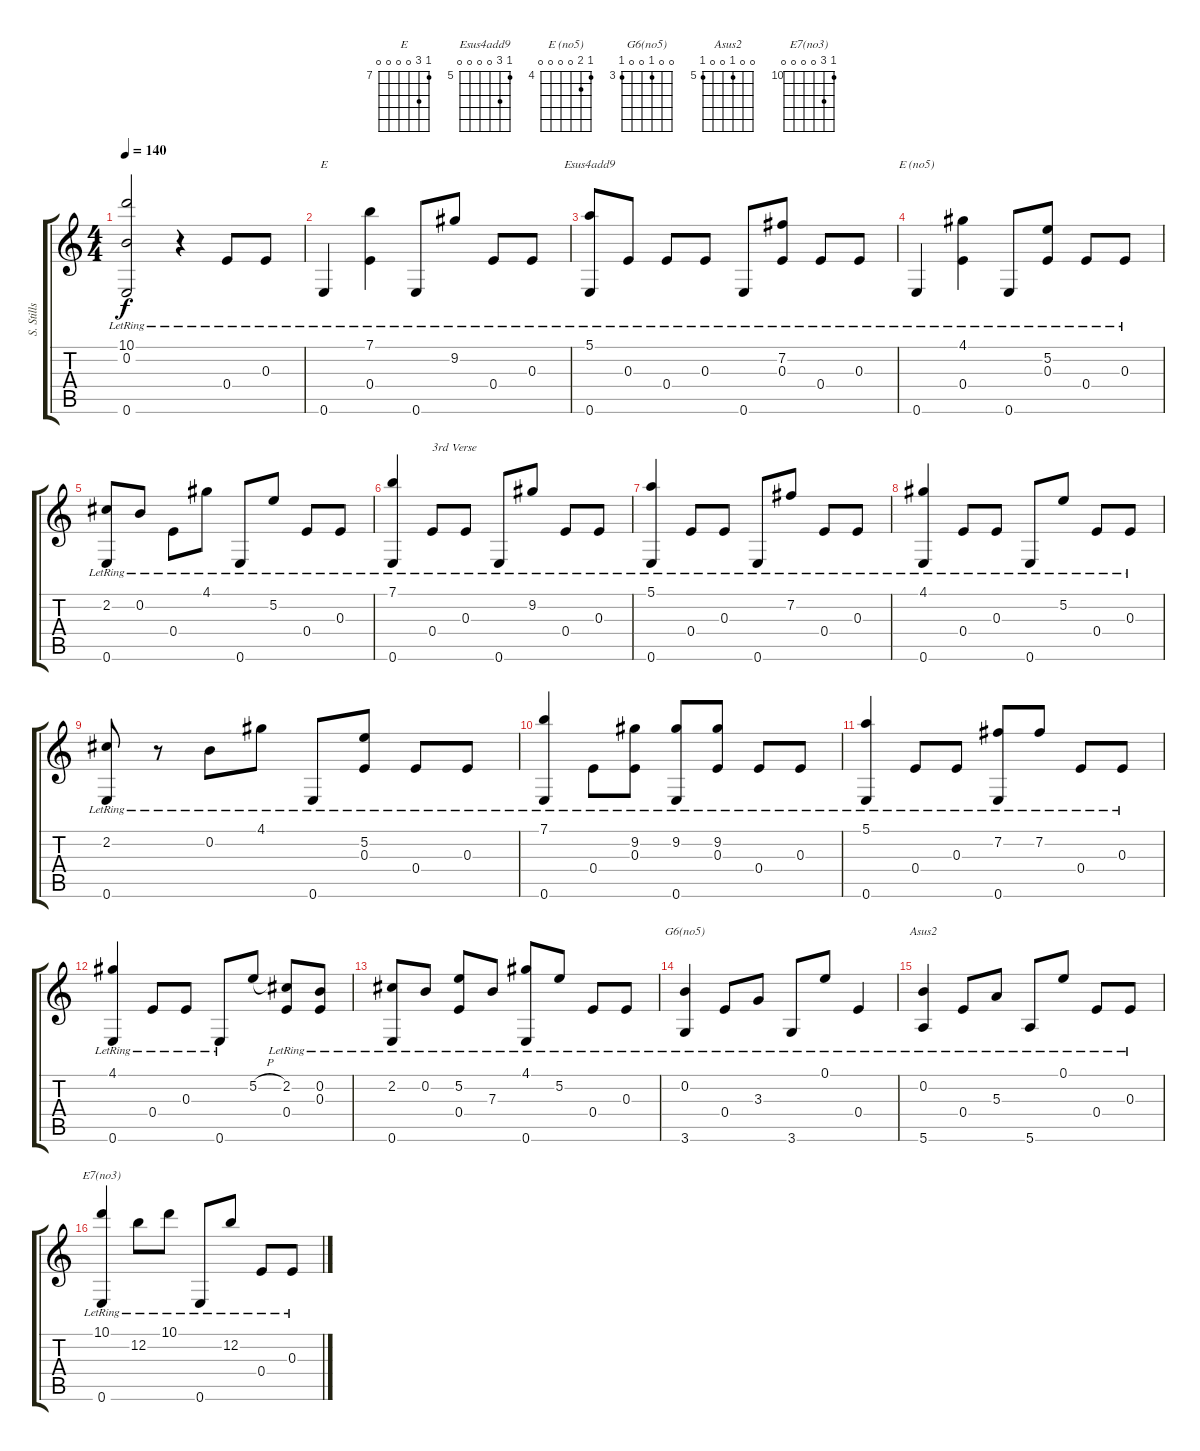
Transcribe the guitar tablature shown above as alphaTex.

\track ("S. Stills" "S. Stills") {instrument acousticguitarsteel}
\staff {score tabs}
\tuning (E4 B3 E3 E3 E2 E2) {hide}
\chord ("E" 7 9 0 0 0 0) {firstfret 7}
\chord ("Esus4add9" 5 7 0 0 0 0) {firstfret 5}
\chord ("E (no5)" 4 5 0 0 0 0) {firstfret 4}
\chord ("G6(no5)" 0 0 3 0 0 3) {firstfret 3}
\chord ("Asus2" 0 0 5 0 0 5) {firstfret 5}
\chord ("E7(no3)" 10 12 0 0 0 0) {firstfret 10}
\ts (4 4)
\tempo 140
\clef g2
\ks c
(10.1{lr} 0.2{lr} 0.6{lr}).2{dy f} r.4 0.4{lr}.8 0.3{lr}.8 |
0.6{lr}.4{ch "E"} (7.1{lr} 0.4{lr}).4 0.6{lr}.8 9.2{lr}.8 0.4{lr}.8 0.3{lr}.8 |
(5.1{lr} 0.6{lr}).8{ch "Esus4add9"} 0.3{lr}.8 0.4{lr}.8 0.3{lr}.8 0.6{lr}.8 (7.2{lr} 0.3{lr}).8 0.4{lr}.8 0.3{lr}.8 |
0.6{lr}.4{ch "E (no5)"} (4.1{lr} 0.4{lr}).4 0.6{lr}.8 (5.2{lr} 0.3{lr}).8 0.4{lr}.8 0.3{lr}.8 |
(2.2{lr} 0.6{lr}).8 0.2{lr}.8 0.4{lr}.8 4.1{lr}.8 0.6{lr}.8 5.2{lr}.8 0.4{lr}.8 0.3{lr}.8 |
(7.1{lr} 0.6{lr}).4 0.4{lr}.8{txt "3rd Verse"} 0.3{lr}.8 0.6{lr}.8 9.2{lr}.8 0.4{lr}.8 0.3{lr}.8 |
(5.1{lr} 0.6{lr}).4 0.4{lr}.8 0.3{lr}.8 0.6{lr}.8 7.2{lr}.8 0.4{lr}.8 0.3{lr}.8 |
(4.1{lr} 0.6{lr}).4 0.4{lr}.8 0.3{lr}.8 0.6{lr}.8 5.2{lr}.8 0.4{lr}.8 0.3{lr}.8 |
(2.2{lr} 0.6{lr}).8 r.8 0.2{lr}.8 4.1{lr}.8 0.6{lr}.8 (5.2{lr} 0.3{lr}).8 0.4{lr}.8 0.3{lr}.8 |
(7.1{lr} 0.6{lr}).4 0.4{lr}.8 (9.2{lr} 0.3{lr}).8 (9.2{lr} 0.6{lr}).8 (9.2{lr} 0.3{lr}).8 0.4{lr}.8 0.3{lr}.8 |
(5.1{lr} 0.6{lr}).4 0.4{lr}.8 0.3{lr}.8 (7.2{lr} 0.6{lr}).8 7.2{lr}.8 0.4{lr}.8 0.3{lr}.8 |
(4.1{lr} 0.6{lr}).4 0.4{lr}.8 0.3{lr}.8 0.6{lr}.8 5.2{h}.8 (2.2{lr} 0.4{lr}).8 (0.2{lr} 0.3{lr}).8 |
(2.2{lr} 0.6{lr}).8 0.2{lr}.8 (5.2{lr} 0.4{lr}).8 7.3{lr}.8 (4.1{lr} 0.6{lr}).8 5.2{lr}.8 0.4{lr}.8 0.3{lr}.8 |
(0.2{lr} 3.6{lr}).4{ch "G6(no5)"} 0.4{lr}.8 3.3{lr}.8 3.6{lr}.8 0.1{lr}.8 0.4{lr}.4 |
(0.2{lr} 5.6{lr}).4{ch "Asus2"} 0.4{lr}.8 5.3{lr}.8 5.6{lr}.8 0.1{lr}.8 0.4{lr}.8 0.3{lr}.8 |
(10.1{lr} 0.6{lr}).4{ch "E7(no3)"} 12.2{lr}.8 10.1{lr}.8 0.6{lr}.8 12.2{lr}.8 0.4{lr}.8 0.3{lr}.8
